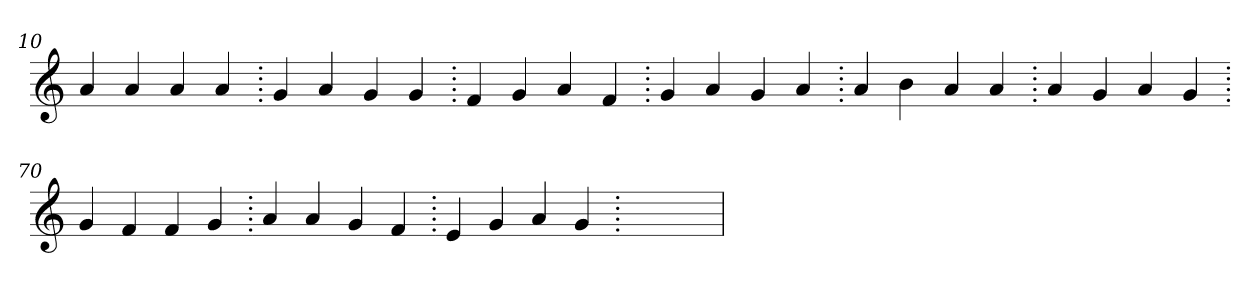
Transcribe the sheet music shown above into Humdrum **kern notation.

**kern
*part1
*staff1
*clefG2
=10.
4a
4a
4a
4a
=20.
4g
4a
4g
4g
=30.
4f
4g
4a
4f
=40.
4g
4a
4g
4a
=50.
4a
4b
4a
4a
=60.
4a
4g
4a
4g
=70.
4g
4f
4f
4g
=80.
4a
4a
4g
4f
=90.
4e
4g
4a
4g
=100.
1ryy
=
*-
